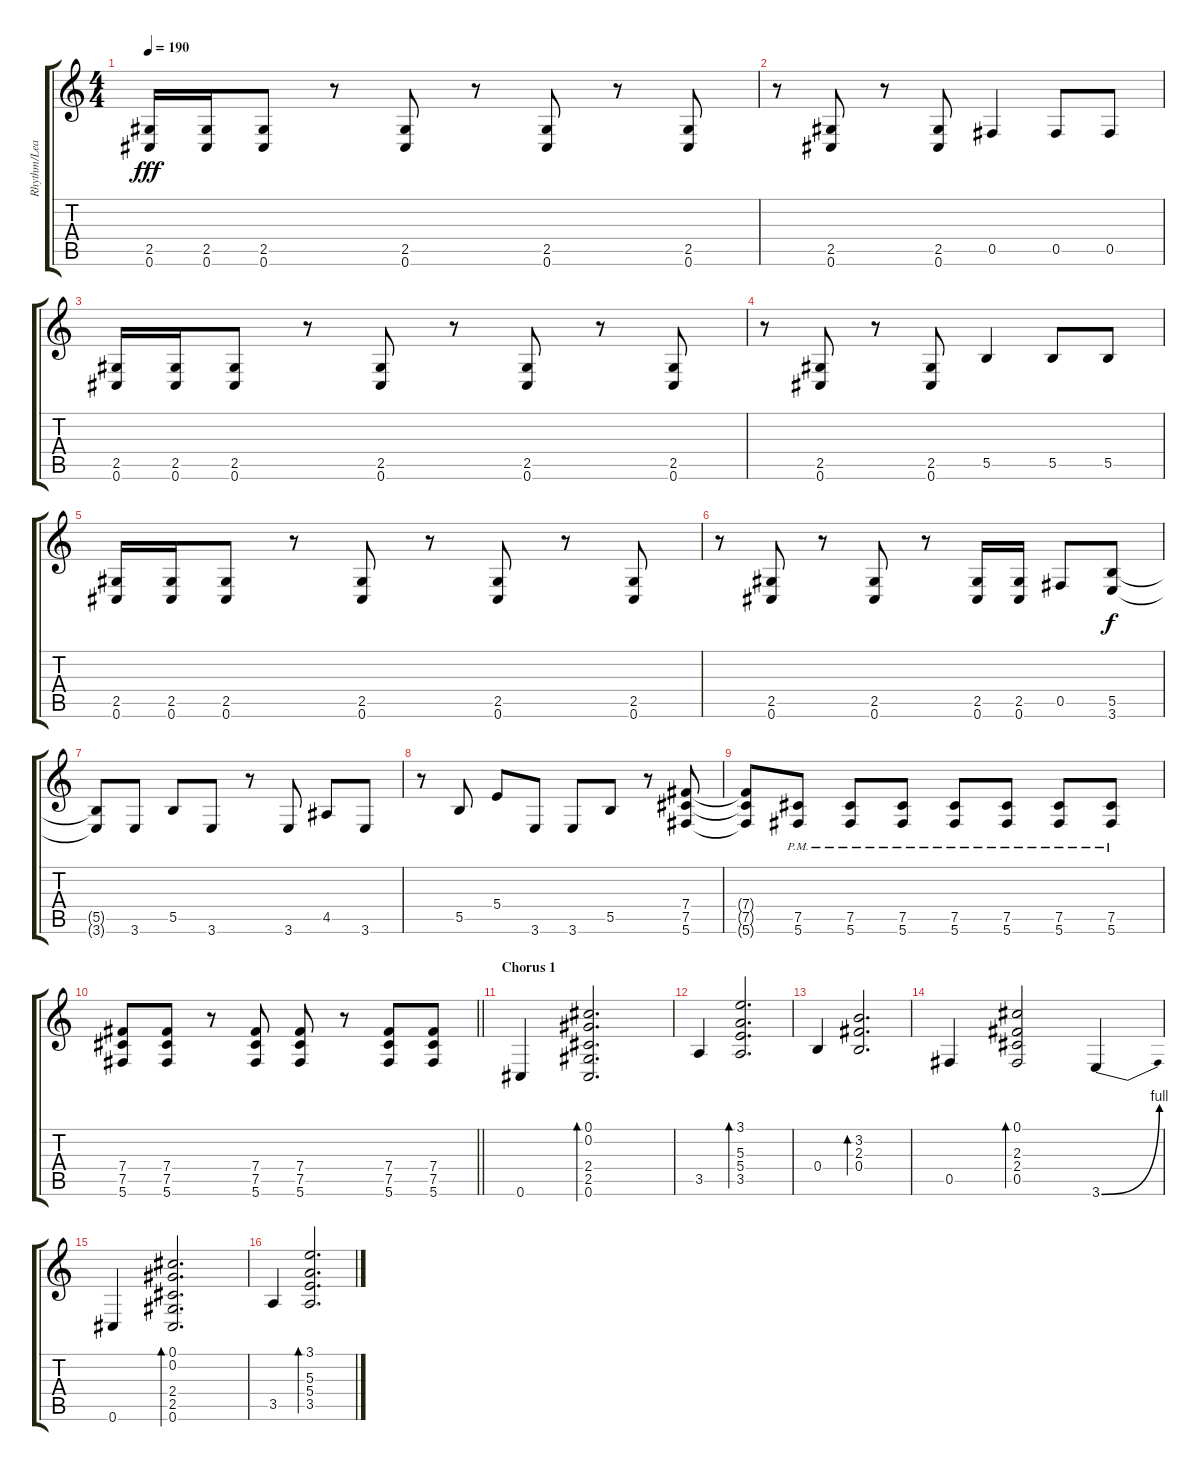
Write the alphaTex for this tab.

\track ("Rhythm/Lead Guitar" "Rhythm/Lea") {instrument distortionguitar}
\staff {score tabs}
\tuning (Db4 Ab3 E3 B2 Gb2 Db2) {hide}
\ts (4 4)
\tempo 190
\clef g2
\ks c
(2.5 0.6).16{dy fff} (2.5 0.6).16 (2.5 0.6).8 r.8 (2.5 0.6).8 r.8 (2.5 0.6).8 r.8 (2.5 0.6).8 |
r.8 (2.5 0.6).8 r.8 (2.5 0.6).8 0.5.4 0.5.8 0.5.8 |
(2.5 0.6).16 (2.5 0.6).16 (2.5 0.6).8 r.8 (2.5 0.6).8 r.8 (2.5 0.6).8 r.8 (2.5 0.6).8 |
r.8 (2.5 0.6).8 r.8 (2.5 0.6).8 5.5.4 5.5.8 5.5.8 |
(2.5 0.6).16 (2.5 0.6).16 (2.5 0.6).8 r.8 (2.5 0.6).8 r.8 (2.5 0.6).8 r.8 (2.5 0.6).8 |
r.8 (2.5 0.6).8 r.8 (2.5 0.6).8 r.8 (2.5 0.6).16 (2.5 0.6).16 0.5.8 (5.5 3.6).8{dy f} |
(5.5{t} 3.6{t}).8 3.6.8 5.5.8 3.6.8 r.8 3.6.8 4.5.8 3.6.8 |
r.8 5.5.8 5.4.8 3.6.8 3.6.8 5.5.8 r.8 (7.4 7.5 5.6).8 |
(7.4{t} 7.5{t} 5.6{t}).8 (7.5{pm} 5.6{pm}).8 (7.5{pm} 5.6{pm}).8 (7.5{pm} 5.6{pm}).8 (7.5{pm} 5.6{pm}).8 (7.5{pm} 5.6{pm}).8 (7.5{pm} 5.6{pm}).8 (7.5{pm} 5.6{pm}).8 |
\barLineRight lightlight
(7.4 7.5 5.6).8 (7.4 7.5 5.6).8 r.8 (7.4 7.5 5.6).8 (7.4 7.5 5.6).8 r.8 (7.4 7.5 5.6).8 (7.4 7.5 5.6).8 |
\section ("" "Chorus 1")
0.6.4 (0.1 0.2 2.4 2.5 0.6).2{d bd 480} |
3.5.4 (3.1 5.3 5.4 3.5).2{d bd 480} |
0.4.4 (3.2 2.3 0.4).2{d bd 480} |
0.5.4 (0.1 2.3 2.4 0.5).2{bd 480} 3.6{be (bend 0 0 60 4)}.4 |
0.6.4 (0.1 0.2 2.4 2.5 0.6).2{d bd 480} |
3.5.4 (3.1 5.3 5.4 3.5).2{d bd 480}
